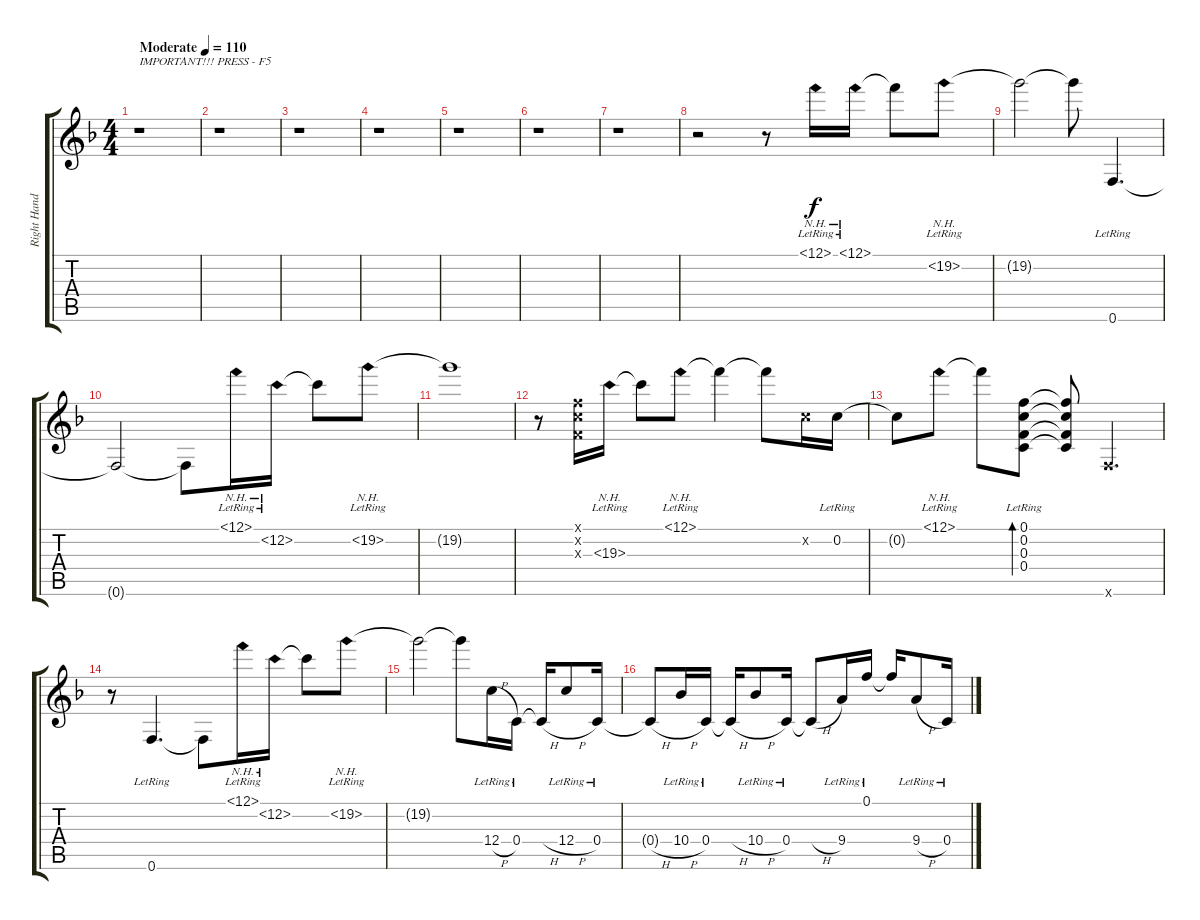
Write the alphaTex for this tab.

\track ("Right Hand" "Right Hand") {instrument acousticguitarsteel}
\staff {score tabs}
\tuning (F4 C4 F3 C3 A2 F2) {hide}
\ts (4 4)
\tempo (110 "Moderate")
\clef g2
\ks f
r.1{txt "IMPORTANT!!! PRESS - F5" dy f instrument acousticguitarsteel} |
r.1 |
r.1 |
r.1 |
r.1 |
r.1 |
r.1 |
r.2 r.8 12.1{nh lr}.16 12.1{nh lr}.16 12.1{t}.8 19.2{nh lr}.8 |
19.2{t}.2 19.2{t}.8 0.6{lr}.4{d} |
0.6{t}.2 0.6{t}.8 12.1{nh lr}.16 12.2{nh lr}.16 12.2{t}.8 19.2{nh lr}.8 |
19.2{t}.1 |
r.8 (0.1{x} 0.2{x} 0.3{x}).16 19.3{nh lr}.16 19.3{t}.8 12.1{nh lr}.8 12.1{t}.4 12.1{t}.8 0.2{x}.16 0.2{lr}.16 |
0.2{t}.8 12.1{nh lr}.8 12.1{t}.8 (0.1{lr} 0.2 0.3 0.4).8{bd 60} (0.1{t} 0.2{t} 0.3{t} 0.4{t}).8 0.6{x}.4{d} |
r.8 0.6{lr}.4{d} 0.6{t}.8 12.1{nh lr}.16 12.2{nh lr}.16 12.2{t}.8 19.2{nh lr}.8 |
19.2{t}.2 19.2{t}.8 12.4{h lr}.16 0.4{lr}.16 0.4{h t}.16 12.4{h lr}.8 0.4{lr}.16 |
0.4{h t}.8 10.4{h lr}.16 0.4{lr}.16 0.4{h t}.16 10.4{h lr}.8 0.4{lr}.16 0.4{h t}.8 9.4{lr}.16 0.1{lr}.16 0.1{t}.16 9.4{h lr}.8 0.4{lr}.16
